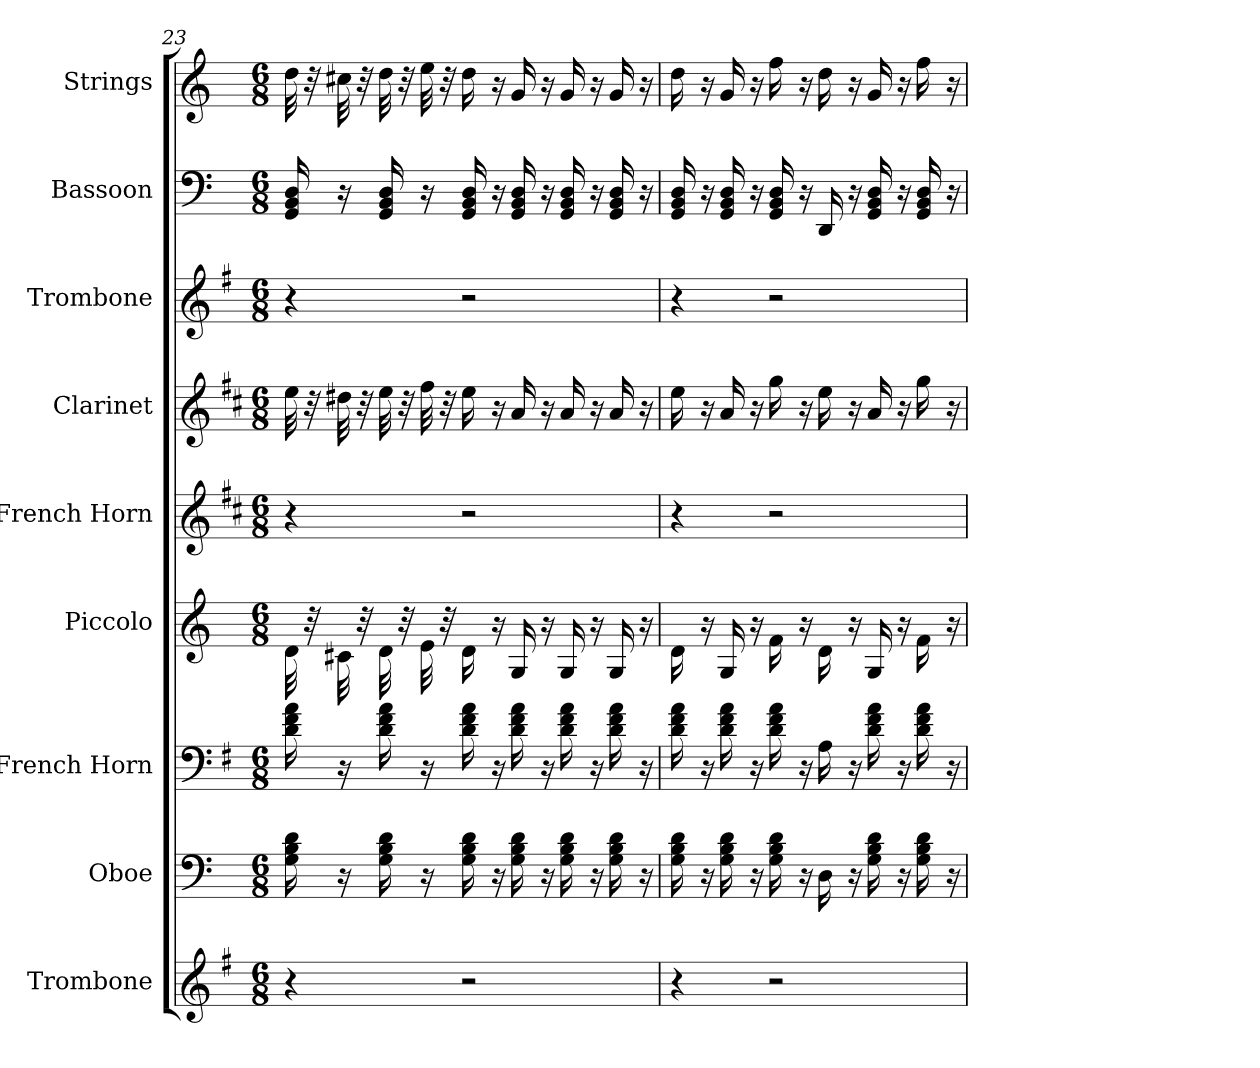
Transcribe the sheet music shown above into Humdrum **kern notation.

**kern	**kern	**kern	**kern	**kern	**kern	**kern	**kern	**kern
*part9	*part8	*part7	*part6	*part5	*part4	*part3	*part2	*part1
*staff9	*staff8	*staff7	*staff6	*staff5	*staff4	*staff3	*staff2	*staff1
*I"Trombone	*I"Oboe	*I"French Horn	*I"Piccolo	*I"French Horn	*I"Clarinet	*I"Trombone	*I"Bassoon	*I"Strings
*I'Trb	*I'Ob	*I'Hn	*I'Picc	*I'Hn	*I'Cl	*I'Trb	*I'Bsn	*I'Str
*clefG2	*clefF4	*clefF4	*clefG2	*clefG2	*clefG2	*clefG2	*clefF4	*clefG2
*	*	*ITrd4c7	*ITrd-7c-12	*ITrd4c7	*ITrd1c2	*	*	*
*k[f#]	*k[]	*k[]	*k[]	*k[f#]	*k[]	*k[f#]	*k[]	*k[]
*M6/8	*M6/8	*M6/8	*M6/8	*M6/8	*M6/8	*M6/8	*M6/8	*M6/8
=23	=23	=23	=23	=23	=23	=23	=23	=23
4r	16G\ 16B\ 16d\	16G\ 16B\ 16d\	32dd\	4r	32dd\	4r	16GG/ 16BB/ 16D/	32dd\
.	.	.	32r	.	32r	.	.	32r
.	16r	16r	32cc#X\	.	32cc#X\	.	16r	32cc#X\
.	.	.	32r	.	32r	.	.	32r
.	16G\ 16B\ 16d\	16G\ 16B\ 16d\	32dd\	.	32dd\	.	16GG/ 16BB/ 16D/	32dd\
.	.	.	32r	.	32r	.	.	32r
.	16r	16r	32ee\	.	32ee\	.	16r	32ee\
.	.	.	32r	.	32r	.	.	32r
2r	16G\ 16B\ 16d\	16G\ 16B\ 16d\	16dd\	2r	16dd\	2r	16GG/ 16BB/ 16D/	16dd\
.	16r	16r	16r	.	16r	.	16r	16r
.	16G\ 16B\ 16d\	16G\ 16B\ 16d\	16g/	.	16g/	.	16GG/ 16BB/ 16D/	16g/
.	16r	16r	16r	.	16r	.	16r	16r
.	16G\ 16B\ 16d\	16G\ 16B\ 16d\	16g/	.	16g/	.	16GG/ 16BB/ 16D/	16g/
.	16r	16r	16r	.	16r	.	16r	16r
.	16G\ 16B\ 16d\	16G\ 16B\ 16d\	16g/	.	16g/	.	16GG/ 16BB/ 16D/	16g/
.	16r	16r	16r	.	16r	.	16r	16r
!!LO:PB:g=z
=24	=24	=24	=24	=24	=24	=24	=24	=24
4r	16G\ 16B\ 16d\	16G\ 16B\ 16d\	16dd\	4r	16dd\	4r	16GG/ 16BB/ 16D/	16dd\
.	16r	16r	16r	.	16r	.	16r	16r
.	16G\ 16B\ 16d\	16G\ 16B\ 16d\	16g/	.	16g/	.	16GG/ 16BB/ 16D/	16g/
.	16r	16r	16r	.	16r	.	16r	16r
2r	16G\ 16B\ 16d\	16G\ 16B\ 16d\	16ff\	2r	16ff\	2r	16GG/ 16BB/ 16D/	16ff\
.	16r	16r	16r	.	16r	.	16r	16r
.	16D\	16D\	16dd\	.	16dd\	.	16DD/	16dd\
.	16r	16r	16r	.	16r	.	16r	16r
.	16G\ 16B\ 16d\	16G\ 16B\ 16d\	16g/	.	16g/	.	16GG/ 16BB/ 16D/	16g/
.	16r	16r	16r	.	16r	.	16r	16r
.	16G\ 16B\ 16d\	16G\ 16B\ 16d\	16ff\	.	16ff\	.	16GG/ 16BB/ 16D/	16ff\
.	16r	16r	16r	.	16r	.	16r	16r
=	=	=	=	=	=	=	=	=
*-	*-	*-	*-	*-	*-	*-	*-	*-
